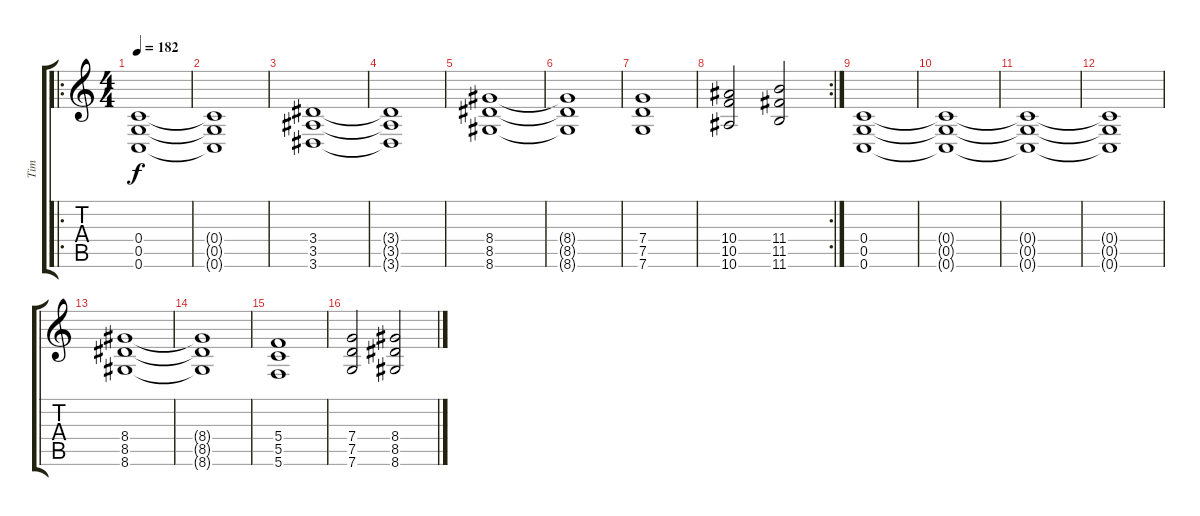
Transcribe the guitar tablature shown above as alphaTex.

\track ("Tim" "Tim") {instrument distortionguitar}
\staff {score tabs}
\tuning (D4 A3 F3 C3 G2 C2) {hide}
\ro
\ts (4 4)
\tempo 182
\clef g2
\ks c
(0.4 0.5 0.6).1{dy f} |
(0.4{t} 0.5{t} 0.6{t}).1 |
(3.4 3.5 3.6).1 |
(3.4{t} 3.5{t} 3.6{t}).1 |
(8.4 8.5 8.6).1 |
(8.4{t} 8.5{t} 8.6{t}).1 |
(7.4 7.5 7.6).1 |
\rc 2
(10.4 10.5 10.6).2 (11.4 11.5 11.6).2 |
(0.4 0.5 0.6).1 |
(0.4{t} 0.5{t} 0.6{t}).1 |
(0.4{t} 0.5{t} 0.6{t}).1 |
(0.4{t} 0.5{t} 0.6{t}).1 |
(8.4 8.5 8.6).1 |
(8.4{t} 8.5{t} 8.6{t}).1 |
(5.4 5.5 5.6).1 |
(7.4 7.5 7.6).2 (8.4 8.5 8.6).2
